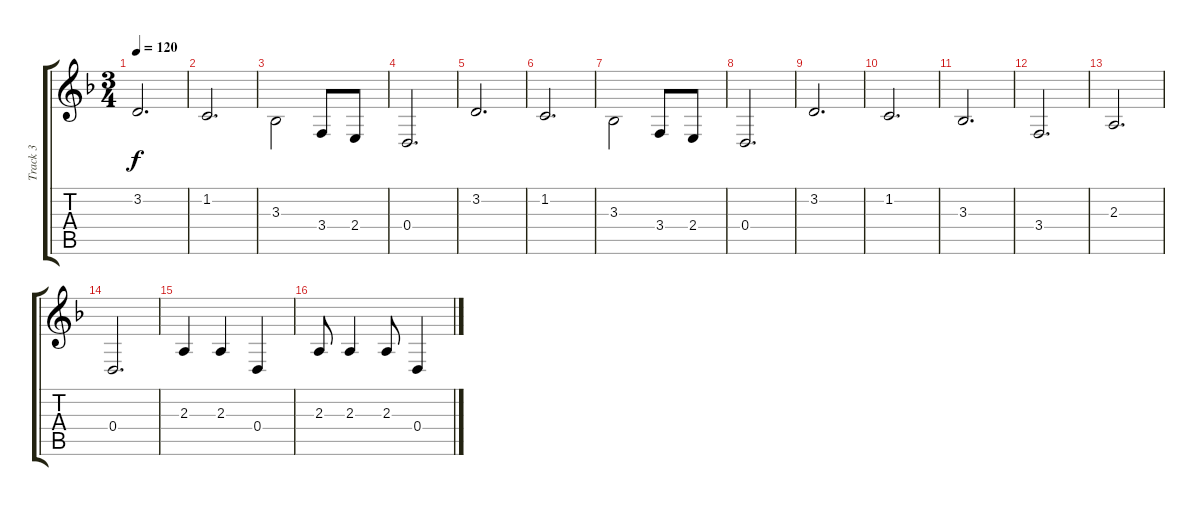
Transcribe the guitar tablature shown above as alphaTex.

\track ("Track 3" "Track 3") {instrument cello}
\staff {score tabs}
\tuning (E4 B3 G3 D3 A2 E2) {hide}
\ts (3 4)
\tempo 120
\clef g2
\ks dminor
3.2.2{d dy f} |
1.2.2{d} |
3.3.2{beam Down} 3.4.8 2.4.8 |
0.4.2{d} |
3.2.2{d} |
1.2.2{d} |
3.3.2{beam Down} 3.4.8 2.4.8 |
0.4.2{d} |
3.2.2{d} |
1.2.2{d} |
3.3.2{d} |
3.4.2{d} |
2.3.2{d} |
0.4.2{d} |
2.3.4 2.3.4 0.4.4 |
2.3.8 2.3.4 2.3.8 0.4.4
